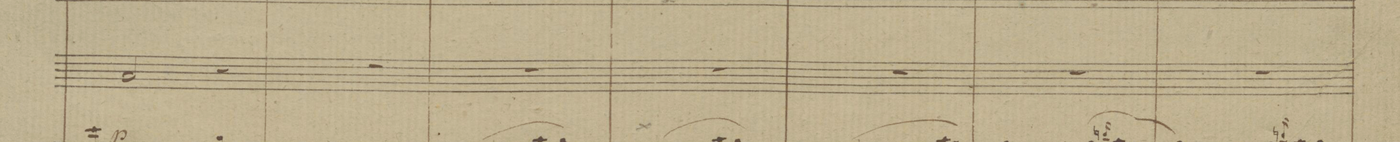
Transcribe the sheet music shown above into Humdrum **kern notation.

**kern	**text	**dynam
*I"Baſso	*	*
*clefF4	*	*
*k[b-]	*	*
*met(c|)	*	*
*M2/2	*	*
2C/	.	.
2r	.	.
=29	=29	=29
1r	.	.
=30	=30	=30
1r	.	.
=31	=31	=31
1r	.	.
=32	=32	=32
1r	.	.
=33	=33	=33
1r	.	.
=34	=34	=34
1r	.	.
=35	=35	=35
*-	*-	*-
